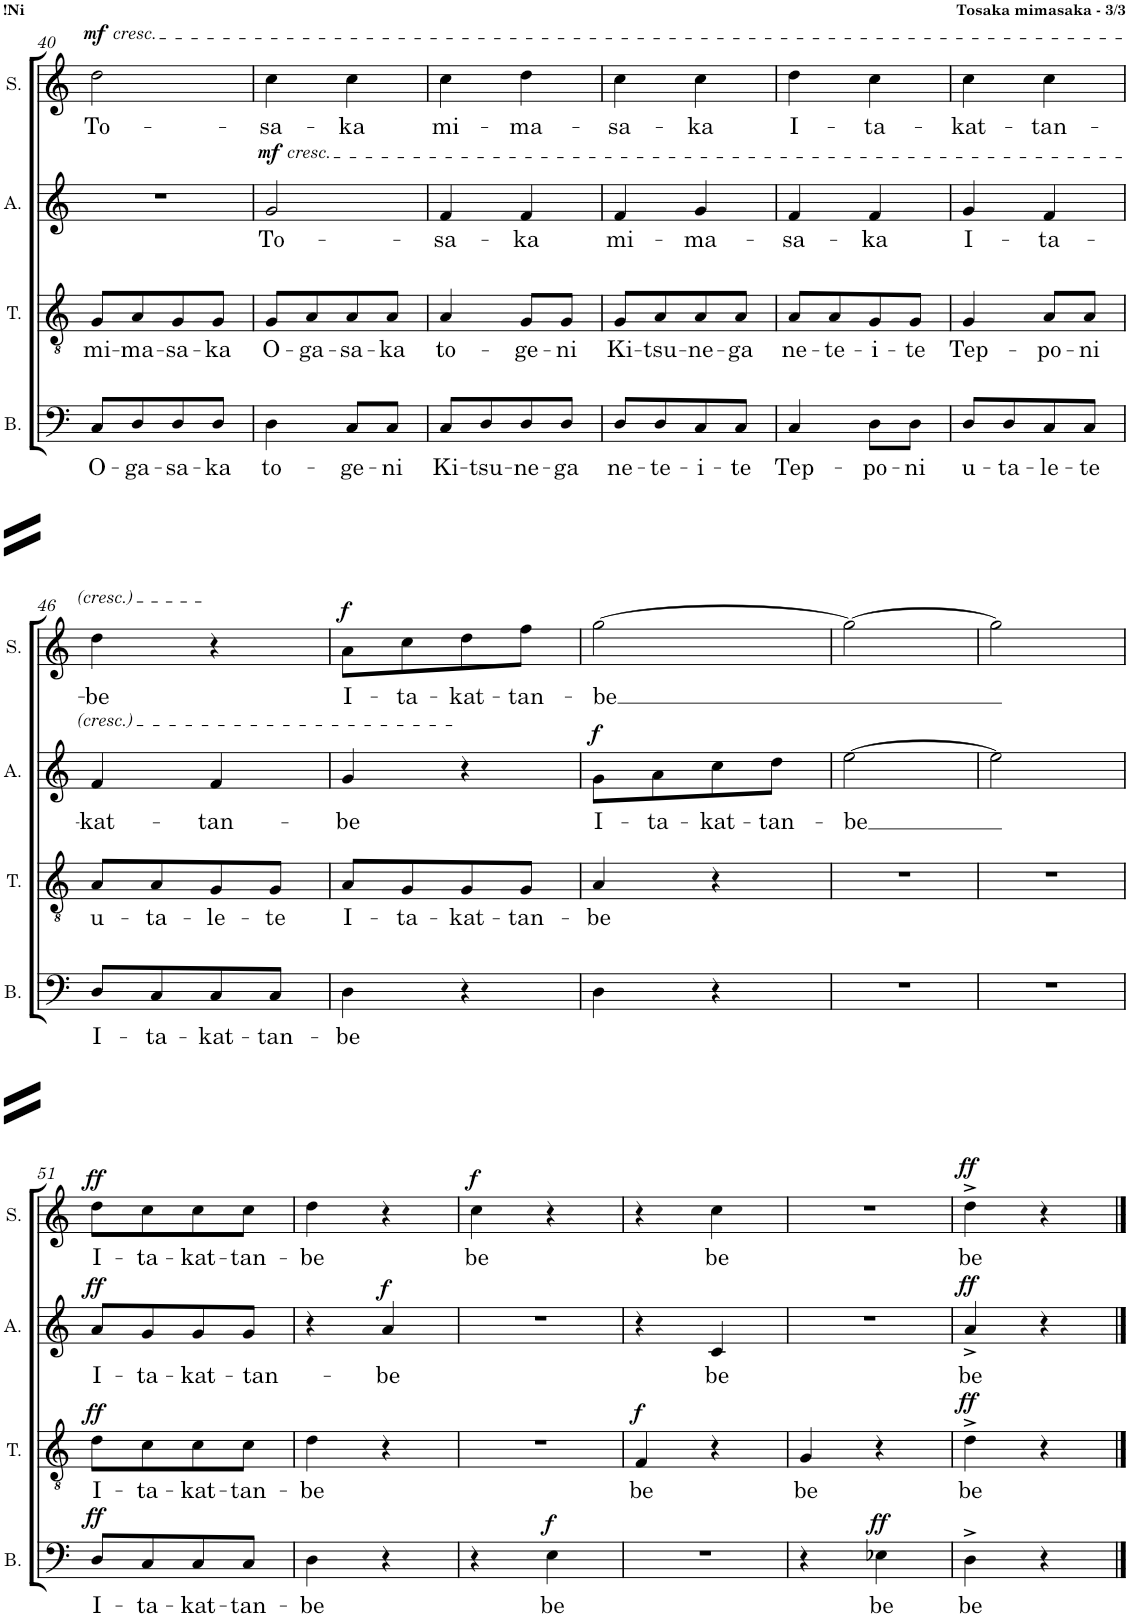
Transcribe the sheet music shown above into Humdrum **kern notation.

**kern	**text	**dynam	**kern	**text	**dynam	**kern	**text	**dynam	**kern	**text	**dynam
*part4	*part4	*part4	*part3	*part3	*part3	*part2	*part2	*part2	*part1	*part1	*part1
*staff4	*staff4	*staff4	*staff3	*staff3	*staff3	*staff2	*staff2	*staff2	*staff1	*staff1	*staff1
*I"Bass	*	*	*I"Tenor	*	*	*I"Alto	*	*	*I"Soprano	*	*
*I'B.	*	*	*I'T.	*	*	*I'A.	*	*	*I'S.	*	*
!!LO:PB:g=z
*clefF4	*	*	*clefGv2	*	*	*clefG2	*	*	*clefG2	*	*
*k[]	*	*	*k[]	*	*	*k[]	*	*	*k[]	*	*
*M2/4	*	*	*M2/4	*	*	*M2/4	*	*	*M2/4	*	*
=40	=40	=40	=40	=40	=40	=40	=40	=40	=40	=40	=40
!	!	!	!	!	!	!	!	!	!LO:TX:a:i:t=cresc.	!	!
!	!LO:LY:b	!	!	!LO:LY:b	!	!	!	!	!	!LO:LY:b	!LO:DY:a
8C/L	O-	.	8G/L	mi-	.	2r	.	.	2dd\	To-	mf
!	!LO:LY:b	!	!	!LO:LY:b	!	!	!	!	!	!	!
8D/	-ga-	.	8A/	-ma-	.	.	.	.	.	.	.
!	!LO:LY:b	!	!	!LO:LY:b	!	!	!	!	!	!	!
8D/	-sa-	.	8G/	-sa-	.	.	.	.	.	.	.
!	!LO:LY:b	!	!	!LO:LY:b	!	!	!	!	!	!	!
8D/J	-ka	.	8G/J	-ka	.	.	.	.	.	.	.
=41	=41	=41	=41	=41	=41	=41	=41	=41	=41	=41	=41
!	!	!	!	!	!	!LO:TX:a:i:t=cresc.	!	!	!	!	!
!	!LO:LY:b	!	!	!LO:LY:b	!	!	!LO:LY:b	!LO:DY:a	!	!LO:LY:b	!
4D\	to-	.	8G/L	O-	.	2g/	To-	mf	4cc\	-sa-	.
!	!	!	!	!LO:LY:b	!	!	!	!	!	!	!
.	.	.	8A/	-ga-	.	.	.	.	.	.	.
!	!LO:LY:b	!	!	!LO:LY:b	!	!	!	!	!	!LO:LY:b	!
8C/L	-ge-	.	8A/	-sa-	.	.	.	.	4cc\	-ka	.
!	!LO:LY:b	!	!	!LO:LY:b	!	!	!	!	!	!	!
8C/J	-ni	.	8A/J	-ka	.	.	.	.	.	.	.
=42	=42	=42	=42	=42	=42	=42	=42	=42	=42	=42	=42
!	!LO:LY:b	!	!	!LO:LY:b	!	!	!LO:LY:b	!	!	!LO:LY:b	!
8C/L	Ki-	.	4A/	to-	.	4f/	-sa-	.	4cc\	mi-	.
!	!LO:LY:b	!	!	!	!	!	!	!	!	!	!
8D/	-tsu-	.	.	.	.	.	.	.	.	.	.
!	!LO:LY:b	!	!	!LO:LY:b	!	!	!LO:LY:b	!	!	!LO:LY:b	!
8D/	-ne-	.	8G/L	-ge-	.	4f/	-ka	.	4dd\	-ma-	.
!	!LO:LY:b	!	!	!LO:LY:b	!	!	!	!	!	!	!
8D/J	-ga	.	8G/J	-ni	.	.	.	.	.	.	.
=43	=43	=43	=43	=43	=43	=43	=43	=43	=43	=43	=43
!	!LO:LY:b	!	!	!LO:LY:b	!	!	!LO:LY:b	!	!	!LO:LY:b	!
8D/L	ne-	.	8G/L	Ki-	.	4f/	mi-	.	4cc\	-sa-	.
!	!LO:LY:b	!	!	!LO:LY:b	!	!	!	!	!	!	!
8D/	-te-	.	8A/	-tsu-	.	.	.	.	.	.	.
!	!LO:LY:b	!	!	!LO:LY:b	!	!	!LO:LY:b	!	!	!LO:LY:b	!
8C/	-i-	.	8A/	-ne-	.	4g/	-ma-	.	4cc\	-ka	.
!	!LO:LY:b	!	!	!LO:LY:b	!	!	!	!	!	!	!
8C/J	-te	.	8A/J	-ga	.	.	.	.	.	.	.
=44	=44	=44	=44	=44	=44	=44	=44	=44	=44	=44	=44
!	!LO:LY:b	!	!	!LO:LY:b	!	!	!LO:LY:b	!	!	!LO:LY:b	!
4C/	Tep-	.	8A/L	ne-	.	4f/	-sa-	.	4dd\	I-	.
!	!	!	!	!LO:LY:b	!	!	!	!	!	!	!
.	.	.	8A/	-te-	.	.	.	.	.	.	.
!	!LO:LY:b	!	!	!LO:LY:b	!	!	!LO:LY:b	!	!	!LO:LY:b	!
8D\L	-po-	.	8G/	-i-	.	4f/	-ka	.	4cc\	-ta-	.
!	!LO:LY:b	!	!	!LO:LY:b	!	!	!	!	!	!	!
8D\J	-ni	.	8G/J	-te	.	.	.	.	.	.	.
=45	=45	=45	=45	=45	=45	=45	=45	=45	=45	=45	=45
!	!LO:LY:b	!	!	!LO:LY:b	!	!	!LO:LY:b	!	!	!LO:LY:b	!
8D/L	u-	.	4G/	Tep-	.	4g/	I-	.	4cc\	-kat-	.
!	!LO:LY:b	!	!	!	!	!	!	!	!	!	!
8D/	-ta-	.	.	.	.	.	.	.	.	.	.
!	!LO:LY:b	!	!	!LO:LY:b	!	!	!LO:LY:b	!	!	!LO:LY:b	!
8C/	-le-	.	8A/L	-po-	.	4f/	-ta-	.	4cc\	-tan-	.
!	!LO:LY:b	!	!	!LO:LY:b	!	!	!	!	!	!	!
8C/J	-te	.	8A/J	-ni	.	.	.	.	.	.	.
!!LO:LB:g=z
=46	=46	=46	=46	=46	=46	=46	=46	=46	=46	=46	=46
!	!LO:LY:b	!	!	!LO:LY:b	!	!	!LO:LY:b	!	!	!LO:LY:b	!
8D/L	I-	.	8A/L	u-	.	4f/	-kat-	.	4dd\	-be	.
!	!LO:LY:b	!	!	!LO:LY:b	!	!	!	!	!	!	!
8C/	-ta-	.	8A/	-ta-	.	.	.	.	.	.	.
!	!LO:LY:b	!	!	!LO:LY:b	!	!	!LO:LY:b	!	!	!	!
8C/	-kat-	.	8G/	-le-	.	4f/	-tan-	.	4r	.	.
!	!LO:LY:b	!	!	!LO:LY:b	!	!	!	!	!	!	!
8C/J	-tan-	.	8G/J	-te	.	.	.	.	.	.	.
=47	=47	=47	=47	=47	=47	=47	=47	=47	=47	=47	=47
!	!LO:LY:b	!	!	!LO:LY:b	!	!	!LO:LY:b	!	!	!LO:LY:b	!LO:DY:a
4D\	-be	.	8A/L	I-	.	4g/	-be	.	8a\L	I-	f
!	!	!	!	!LO:LY:b	!	!	!	!	!	!LO:LY:b	!
.	.	.	8G/	-ta-	.	.	.	.	8cc\	-ta-	.
!	!	!	!	!LO:LY:b	!	!	!	!	!	!LO:LY:b	!
4r	.	.	8G/	-kat-	.	4r	.	.	8dd\	-kat-	.
!	!	!	!	!LO:LY:b	!	!	!	!	!	!LO:LY:b	!
.	.	.	8G/J	-tan-	.	.	.	.	8ff\J	-tan-	.
=48	=48	=48	=48	=48	=48	=48	=48	=48	=48	=48	=48
!	!	!	!	!LO:LY:b	!	!	!LO:LY:b	!LO:DY:a	!	!LO:LY:b	!
4D\	.	.	4A/	-be	.	8g\L	I-	f	[2gg\	-be	.
!	!	!	!	!	!	!	!LO:LY:b	!	!	!	!
.	.	.	.	.	.	8a\	-ta-	.	.	.	.
!	!	!	!	!	!	!	!LO:LY:b	!	!	!	!
4r	.	.	4r	.	.	8cc\	-kat-	.	.	.	.
!	!	!	!	!	!	!	!LO:LY:b	!	!	!	!
.	.	.	.	.	.	8dd\J	-tan-	.	.	.	.
=49	=49	=49	=49	=49	=49	=49	=49	=49	=49	=49	=49
!	!	!	!	!	!	!	!LO:LY:b	!	!	!	!
2r	.	.	2r	.	.	[2ee\	-be	.	2gg\_	.	.
=50	=50	=50	=50	=50	=50	=50	=50	=50	=50	=50	=50
2r	.	.	2r	.	.	2ee\]	.	.	2gg\]	.	.
!!LO:LB:g=z
=51	=51	=51	=51	=51	=51	=51	=51	=51	=51	=51	=51
!	!LO:LY:b	!LO:DY:a	!	!LO:LY:b	!LO:DY:a	!	!LO:LY:b	!LO:DY:a	!	!LO:LY:b	!LO:DY:a
8D/L	I-	ff	8d\L	I-	ff	8a/L	I-	ff	8dd\L	I-	ff
!	!LO:LY:b	!	!	!LO:LY:b	!	!	!LO:LY:b	!	!	!LO:LY:b	!
8C/	-ta-	.	8c\	-ta-	.	8g/	-ta-	.	8cc\	-ta-	.
!	!LO:LY:b	!	!	!LO:LY:b	!	!	!LO:LY:b	!	!	!LO:LY:b	!
8C/	-kat-	.	8c\	-kat-	.	8g/	-kat-	.	8cc\	-kat-	.
!	!LO:LY:b	!	!	!LO:LY:b	!	!	!LO:LY:b	!	!	!LO:LY:b	!
8C/J	-tan-	.	8c\J	-tan-	.	8g/J	-tan-	.	8cc\J	-tan-	.
=52	=52	=52	=52	=52	=52	=52	=52	=52	=52	=52	=52
!	!LO:LY:b	!	!	!LO:LY:b	!	!	!	!	!	!LO:LY:b	!
4D\	be	.	4d\	be	.	4r	.	.	4dd\	be	.
!	!	!	!	!	!	!	!LO:LY:b	!LO:DY:a	!	!	!
4r	.	.	4r	.	.	4a/	be	f	4r	.	.
=53	=53	=53	=53	=53	=53	=53	=53	=53	=53	=53	=53
!	!	!	!	!	!	!	!	!	!	!LO:LY:b	!LO:DY:a
4r	.	.	2r	.	.	2r	.	.	4cc\	be	f
!	!LO:LY:b	!LO:DY:a	!	!	!	!	!	!	!	!	!
4E\	be	f	.	.	.	.	.	.	4r	.	.
=54	=54	=54	=54	=54	=54	=54	=54	=54	=54	=54	=54
!	!	!	!	!LO:LY:b	!LO:DY:a	!	!	!	!	!	!
2r	.	.	4F/	be	f	4r	.	.	4r	.	.
!	!	!	!	!	!	!	!LO:LY:b	!	!	!LO:LY:b	!
.	.	.	4r	.	.	4c/	be	.	4cc\	be	.
=55	=55	=55	=55	=55	=55	=55	=55	=55	=55	=55	=55
!	!	!	!	!LO:LY:b	!	!	!	!	!	!	!
4r	.	.	4G/	be	.	2r	.	.	2r	.	.
!	!LO:LY:b	!LO:DY:a	!	!	!	!	!	!	!	!	!
4E-X\	be	ff	4r	.	.	.	.	.	.	.	.
=56	=56	=56	=56	=56	=56	=56	=56	=56	=56	=56	=56
!	!LO:LY:b	!	!	!LO:LY:b	!LO:DY:a	!	!LO:LY:b	!LO:DY:a	!	!LO:LY:b	!LO:DY:a
4D^\	be	.	4d^\	be	ff	4a^/	be	ff	4dd^\	be	ff
4r	.	.	4r	.	.	4r	.	.	4r	.	.
==	==	==	==	==	==	==	==	==	==	==	==
*-	*-	*-	*-	*-	*-	*-	*-	*-	*-	*-	*-
